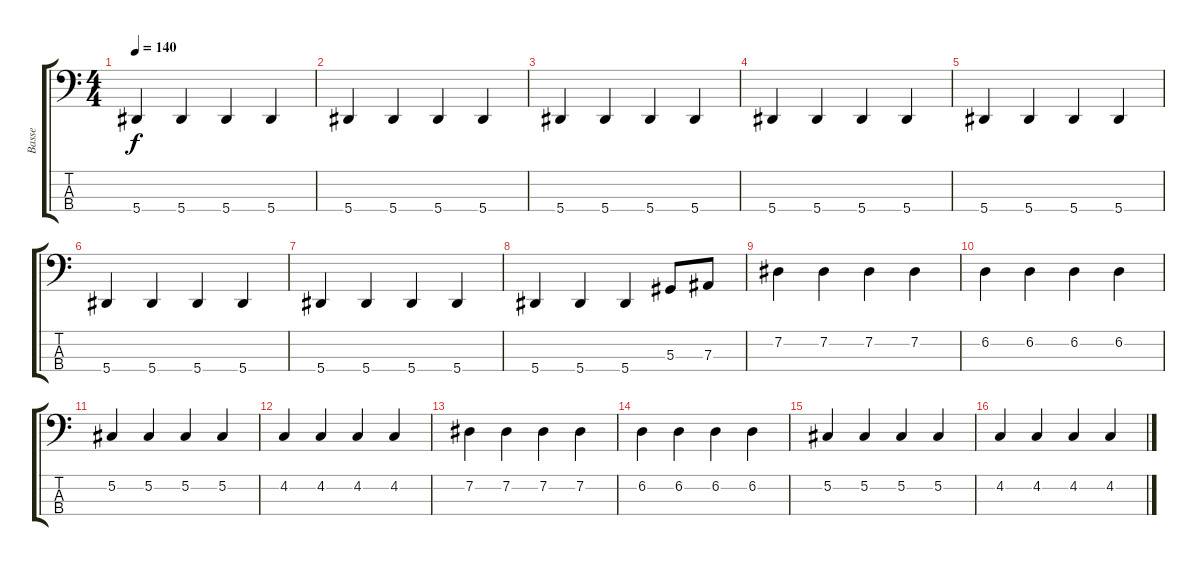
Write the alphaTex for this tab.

\track ("Basse" "Basse") {instrument electricbasspick}
\staff {score tabs}
\tuning (Db2 Ab1 Eb1 Bb0) {hide}
\ts (4 4)
\tempo 140
\clef f4
\ks c
5.4.4{dy f} 5.4.4 5.4.4 5.4.4 |
5.4.4 5.4.4 5.4.4 5.4.4 |
5.4.4 5.4.4 5.4.4 5.4.4 |
5.4.4 5.4.4 5.4.4 5.4.4 |
5.4.4 5.4.4 5.4.4 5.4.4 |
5.4.4 5.4.4 5.4.4 5.4.4 |
5.4.4 5.4.4 5.4.4 5.4.4 |
5.4.4 5.4.4 5.4.4 5.3.8 7.3.8 |
7.2.4 7.2.4 7.2.4 7.2.4 |
6.2.4 6.2.4 6.2.4 6.2.4 |
5.2.4 5.2.4 5.2.4 5.2.4 |
4.2.4 4.2.4 4.2.4 4.2.4 |
7.2.4 7.2.4 7.2.4 7.2.4 |
6.2.4 6.2.4 6.2.4 6.2.4 |
5.2.4 5.2.4 5.2.4 5.2.4 |
4.2.4 4.2.4 4.2.4 4.2.4
